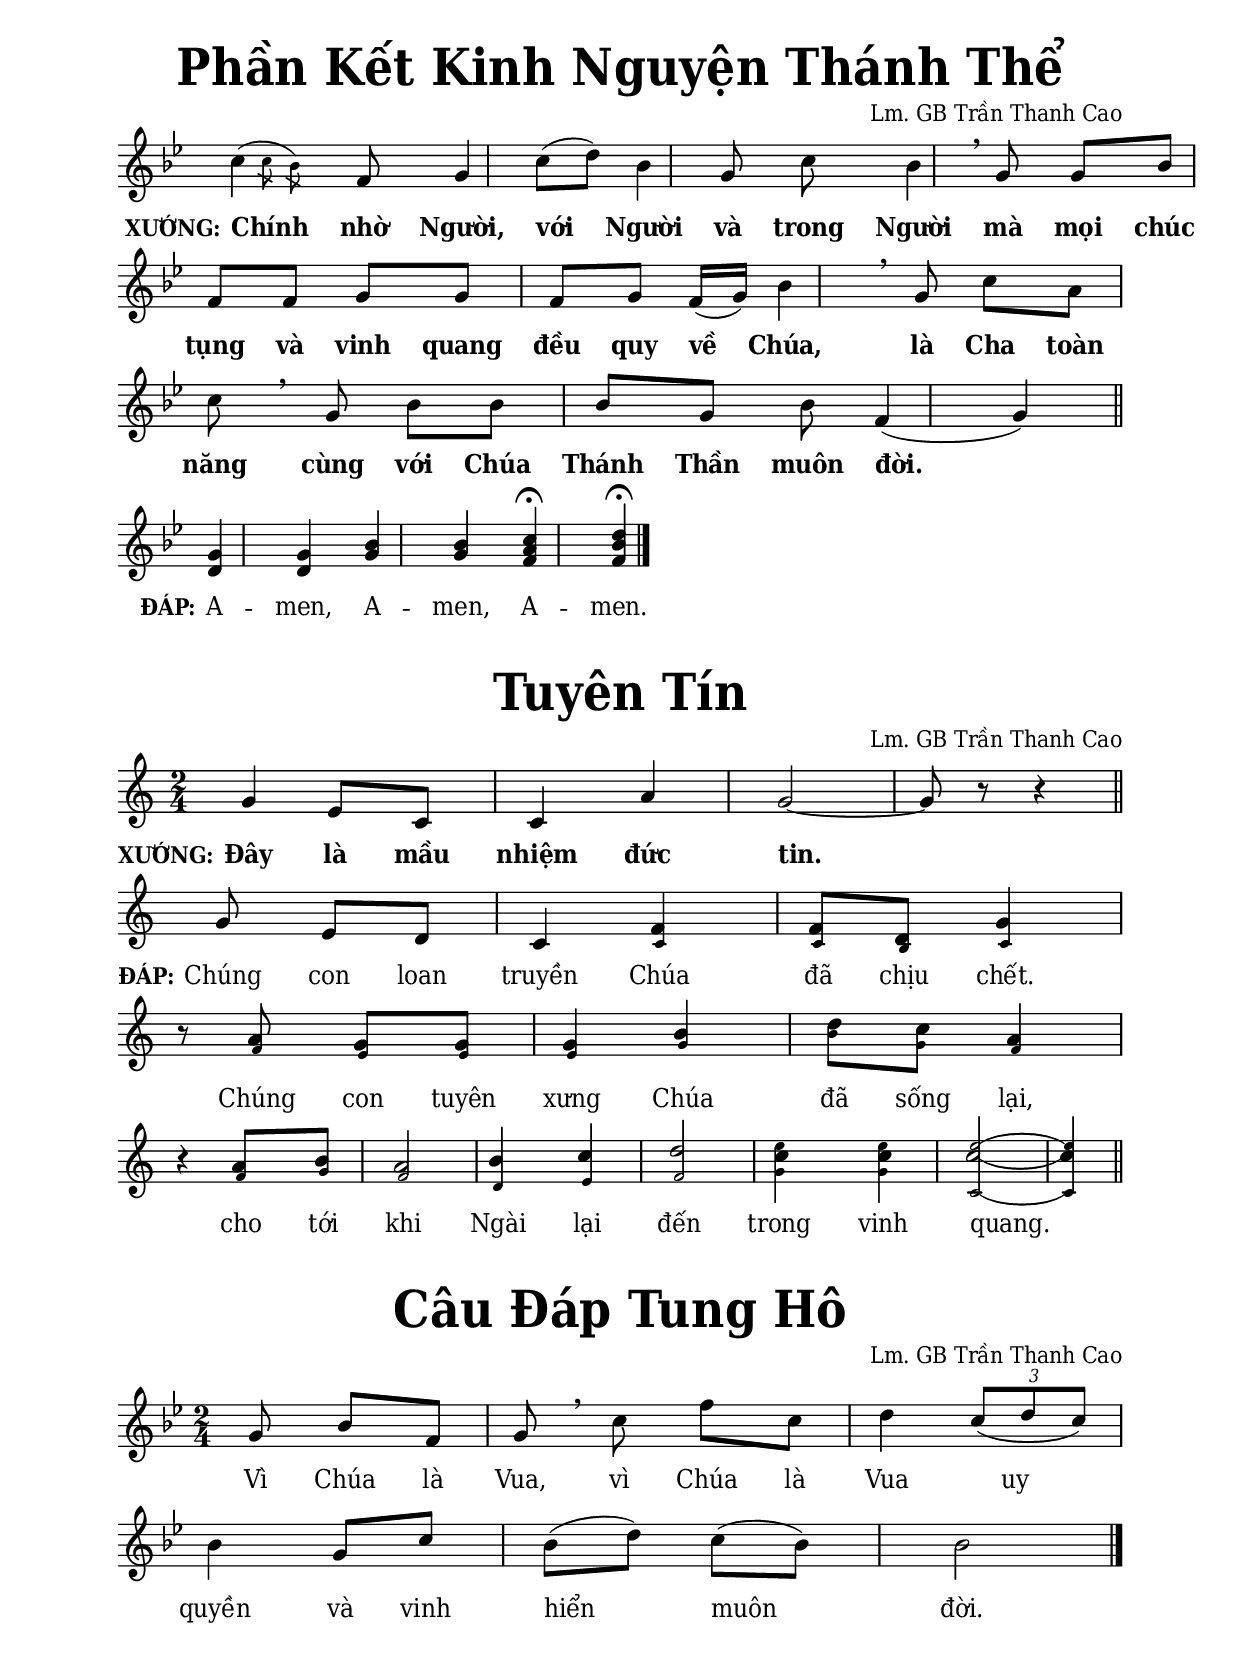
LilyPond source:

% Cài đặt chung
\version "2.22.1"
\include "english.ly"

\header {
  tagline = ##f
}

% Nhạc phiên khúc
nhacKinhNguyenThanhThe = \relative c'' {
  #(define afterGraceFraction (cons 1 2))
  \afterGrace c4 ^({
    \autoBeamOff \stemDown
    \override Flag.stroke-style = #"grace"
    c8 bf)}
  \autoBeamOn \stemNeutral
  \revert Flag.stroke-style
  f g4 c8 ([d]) bf4 g8 c bf4 \breathe
  g8 g bf f f g g f g f16 ([g]) bf4 \breathe
  g8 c a c \breathe
  g bf bf bf g bf f4 (g) \bar "||" \break
  
  <g d>4 <g d>
  <bf g> <bf g>
  <c a f> \fermata <d bf f> \fermata
  \bar "|."
}

% Lời phiên khúc
loiKinhNguyenThanhThe = \lyricmode {
  \override LyricText.font-series = #'bold
  \set stanza = \markup { "XƯỚNG:" }
  Chính nhờ Người, với Người và trong Người
  mà mọi chúc tụng và vinh quang đều quy về Chúa,
  là Cha toàn năng cùng với Chúa Thánh Thần muôn đời.

  \override LyricText.font-series = #'normal
  \set stanza = \markup { "ĐÁP:" }

  \set stanza = \markup { "ĐÁP:" }
  \override LyricHyphen.minimum-distance = #5
  A -- men, A -- men, A -- men.
}

% Nhạc Tuyen tin
notPhu = \tweak font-size #-3 \etc
nhacTuyenTin = \relative c'' {
  % Xướng
  g4 e8 c |
  c4 a' |
  g2 ~ |
  g8 r r4 \bar "||" \break
  
  % Đáp
  \partial 4. g8 e d |
  c4 <f \notPhu c> |
  <f \notPhu c>8 <d \notPhu b> <g \notPhu c,>4 |
  r8 <a \notPhu f> <g \notPhu e> <g \notPhu e> |
  <g \notPhu e>4 <b \notPhu g> |
  <d \notPhu b>8 <c \notPhu g> <a \notPhu f>4 |
  r <a \notPhu f>8 <b \notPhu g> |
  <a \notPhu f>2 |
  <b \notPhu d,>4 <c \notPhu e,> |
  <d \notPhu f,>2 |
  
  <c \notPhu e \notPhu g,>4
  <c \notPhu e \notPhu g,>
  <c \=1( \notPhu e \=2^( \notPhu c,\=3_(>2 |
  <c \=1) \notPhu e \=2) \notPhu c,\=3)>4
  \bar "||"
}

% Lời Tuyên tín
loiTuyenTin = \lyricmode {
  \override LyricText.font-series = #'bold
  \set stanza = \markup { "XƯỚNG:" }
  Đây là mầu nhiệm đức tin.

  \override LyricText.font-series = #'normal
  \set stanza = \markup { "ĐÁP:" }
  Chúng con loan truyền Chúa đã chịu chết.
  Chúng con tuyên xưng Chúa đã sống lại,
  cho tới khi Ngài lại đến trong vinh quang.
}

% Câu đáp tung hô
nhacCauDapTungHo = \relative c'' {
  <>^\markup { \halign #40 " " }
  \partial 4. g8 bf f |
  g \breathe c f c |
  d4 \tuplet 3/2 { \stemUp c8 (d c) \stemNeutral } |
  bf4 g8 c |
  bf (d) c (bf) |
  bf2 \bar "|."
}

% Lời phiên khúc
loiCauDapTungHo = \lyricmode {
  Vì Chúa là Vua, vì Chúa là Vua "    uy" quyền và vinh hiển muôn đời.
}


% Dàn trang
\paper {
  #(set-paper-size "a4")
  top-margin = 15\mm
  bottom-margin = 10\mm
  left-margin = 20\mm
  right-margin = 20\mm
  indent = #0
  #(define fonts
    (make-pango-font-tree
      "Deja Vu Serif Condensed"
      "Deja Vu Serif Condensed"
      "Deja Vu Serif Condensed"
      (/ 20 20)))
  page-count = #1
  print-all-headers = ##t
  system-system-spacing = #'((basic-distance . 11.5)
                             (minimum-distance . 11.5)
                             (padding . 1))
  score-system-spacing = #'((basic-distance . 11.5)
                             (minimum-distance . 11.5)
                             (padding . 1))
}

\book {
  % Phần kêt Kinh Nguyện Thánh Thể
  \score {
    \new ChoirStaff <<
      \new Staff = phienKhuc
        <<
        \new Voice = beSop {
          \key bf \major \time 2/4 \nhacKinhNguyenThanhThe
        }
      >>
      \new Lyrics \with {
          \override VerticalAxisGroup.
            nonstaff-relatedstaff-spacing.padding = #1.2
          \override VerticalAxisGroup.
            nonstaff-unrelatedstaff-spacing.padding = #1
        }
        \lyricsto beSop \loiKinhNguyenThanhThe
    >>
    \header {
      title = \markup { \fontsize #3 "Phần Kết Kinh Nguyện Thánh Thể" }
      poet = " "
      composer = "Lm. GB Trần Thanh Cao"
      %arranger = " "
    }
    \layout {
      \override Staff.TimeSignature.transparent = ##t
      %\override Lyrics.LyricText.font-size = #+2
      \override Lyrics.LyricSpace.minimum-distance = #3
      \override Score.BarNumber.break-visibility = ##(#f #f #f)
      \override Score.SpacingSpanner.uniform-stretching = ##t
      \set Score.barAlways = ##t
      \set Score.defaultBarType = ""
      ragged-last = ##t
    } 
  }

  \markup { \vspace #1 }
  
  % Tuyen Tin
  \score {
    \new ChoirStaff <<
      \new Staff
        <<
        \new Voice = beSop {
          \key c \major \time 2/4 \nhacTuyenTin
        }
      >>
      \new Lyrics \with {
          \override VerticalAxisGroup.
            nonstaff-relatedstaff-spacing.padding = #1.2
          \override VerticalAxisGroup.
            nonstaff-unrelatedstaff-spacing.padding = #1
        }
        \lyricsto beSop \loiTuyenTin
    >>
    \header {
      title = \markup { \fontsize #3 "Tuyên Tín" }
      poet = " "
      composer = "Lm. GB Trần Thanh Cao"
      %arranger = " "
    }
    \layout {
      %\override Lyrics.LyricText.font-size = #+2
      \override Lyrics.LyricSpace.minimum-distance = #4.5
      \override Score.BarNumber.break-visibility = ##(#f #f #f)
      \override Score.SpacingSpanner.uniform-stretching = ##t
    } 
  }

  \markup { \vspace #1 }
  
  % Tuyen Tin
  \score {
    \new ChoirStaff <<
      \new Staff
        <<
        \new Voice = beSop {
          \key bf \major \time 2/4 \nhacCauDapTungHo
        }
      >>
      \new Lyrics \with {
          \override VerticalAxisGroup.
            nonstaff-relatedstaff-spacing.padding = #1.7
          \override VerticalAxisGroup.
            nonstaff-unrelatedstaff-spacing.padding = #1
        }
        \lyricsto beSop \loiCauDapTungHo
    >>
    \header {
      title = \markup { \fontsize #3 "Câu Đáp Tung Hô" }
      poet = " "
      composer = "Lm. GB Trần Thanh Cao"
      %arranger = " "
    }
    \layout {
      %\override Lyrics.LyricText.font-size = #+2
      \override Lyrics.LyricSpace.minimum-distance = #4.5
      \override Score.BarNumber.break-visibility = ##(#f #f #f)
      \override Score.SpacingSpanner.uniform-stretching = ##t
    } 
  }
}
